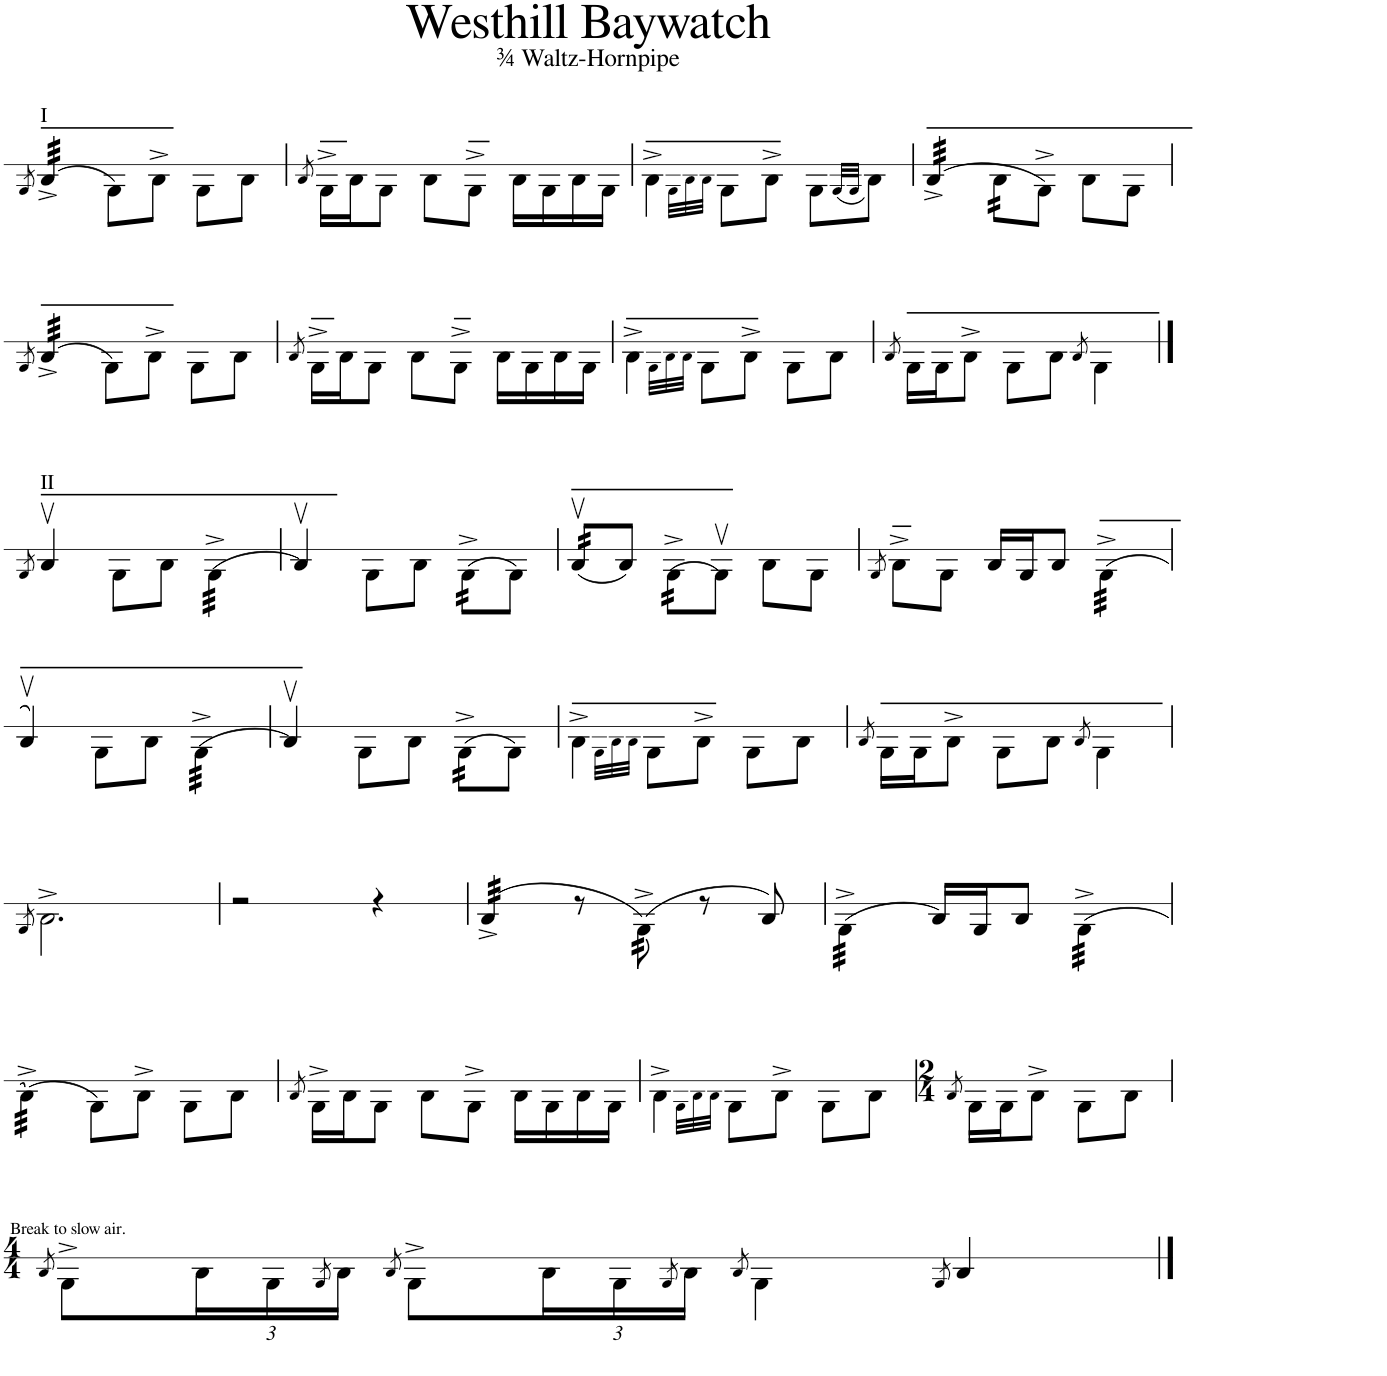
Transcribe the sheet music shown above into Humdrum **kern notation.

**kern
*part1
*staff1
*I"Piano
*I'Pno
*stria1
*clefG2
*k[]
*M3/4
=1
8qa/
!LO:TX:a:t=I
*tremolo
(32cc^/LLL
(32cc^/
(32cc^/
(32cc^/
(32cc^/
(32cc^/
(32cc^/
(32cc^/JJJ
*Xtremolo
8a\L)
8cc^\J
8a\L
8cc\J
=2
8qcc/
16a^\LL
16cc\J
8a\J
8cc\L
8a^\J
16cc\LL
16a\
16cc\
16a\JJ
=3
4cc^\
32qa\LLL
32qcc\
32qcc\JJJ
8a\L
8cc^\J
8a\L
(32qa/LLL
32qa/JJJ
8cc\J)
=4
*tremolo
(32cc^/LLL
(32cc^/
(32cc^/
(32cc^/
(32cc^/
(32cc^/
(32cc^/
(32cc^/JJJ
32cc\LLL
32cc\
32cc\
32cc\
*Xtremolo
8a^\J)
8cc\L
8a\J
!!LO:LB:g=z
=5
8qa/
*tremolo
(32cc^/LLL
(32cc^/
(32cc^/
(32cc^/
(32cc^/
(32cc^/
(32cc^/
(32cc^/JJJ
*Xtremolo
8a\L)
8cc^\J
8a\L
8cc\J
=6
8qcc/
16a^\LL
16cc\J
8a\J
8cc\L
8a^\J
16cc\LL
16a\
16cc\
16a\JJ
=7
4cc^\
32qa\LLL
32qcc\
32qcc\JJJ
8a\L
8cc^\J
8a\L
8cc\J
=8
8qcc/
16a\LL
16a\J
8cc^\J
8a\L
8cc\J
8qcc/
4a\
!!LO:LB:g=z
==9
8qa/
!LO:TX:a:t=II
4ccv/
8a\L
8cc\J
*tremolo
(32a^\LLL
(32a^\
(32a^\
(32a^\
(32a^\
(32a^\
(32a^\
(32a^\JJJ
*Xtremolo
=10
4ccv/)
8a\L
8cc\J
*tremolo
(32a^\LLL
(32a^\
(32a^\
(32a^\
*Xtremolo
8a\J)
=11
*tremolo
(32ccv/LLL
(32ccv/
(32ccv/
(32ccv/
*Xtremolo
8cc/J)
*tremolo
(32a^\LLL
(32a^\
(32a^\
(32a^\
*Xtremolo
8av\J)
8cc\L
8a\J
=12
8qa/
8cc^\L
8a\J
16cc/LL
16a/J
8cc/J
*tremolo
(32a^\LLL
(32a^\
(32a^\
(32a^\
(32a^\
(32a^\
(32a^\
(32a^\JJJ
*Xtremolo
!!LO:LB:g=z
=13
4ccv/)
8a\L
8cc\J
*tremolo
(32a^\LLL
(32a^\
(32a^\
(32a^\
(32a^\
(32a^\
(32a^\
(32a^\JJJ
*Xtremolo
=14
4ccv/)
8a\L
8cc\J
*tremolo
(32a^\LLL
(32a^\
(32a^\
(32a^\
*Xtremolo
8a\J)
=15
4cc^\
32qa\LLL
32qcc\
32qcc\JJJ
8a\L
8cc^\J
8a\L
8cc\J
=16
8qcc/
16a\LL
16a\J
8cc^\J
8a\L
8cc\J
8qcc/
4a\
!!LO:LB:g=z
=17
8qa/
2.cc^\
=18
2r
4r
=19
*tremolo
(32cc^/LLL
(32cc^/
(32cc^/
(32cc^/
(32cc^/
(32cc^/
(32cc^/
(32cc^/JJJ
8r
(32a^\)
(32a^\)
(32a^\)
(32a^\)
*Xtremolo
8r
8cc/)
=20
*tremolo
(32a^\LLL
(32a^\
(32a^\
(32a^\
(32a^\
(32a^\
(32a^\
(32a^\JJJ
*Xtremolo
16cc/LL)
16a/J
8cc/J
*tremolo
(32a^\LLL
(32a^\
(32a^\
(32a^\
(32a^\
(32a^\
(32a^\
(32a^\JJJ
!!LO:LB:g=z
=21
(32cc^\)LLL
(32cc^\)
(32cc^\)
(32cc^\)
(32cc^\)
(32cc^\)
(32cc^\)
(32cc^\)JJJ
*Xtremolo
8a\L)
8cc^\J
8a\L
8cc\J
=22
8qcc/
16a^\LL
16cc\J
8a\J
8cc\L
8a^\J
16cc\LL
16a\
16cc\
16a\JJ
=23
4cc^\
32qa\LLL
32qcc\
32qcc\JJJ
8a\L
8cc^\J
8a\L
8cc\J
=24
*M2/4
8qcc/
16a\LL
16a\J
8cc^\J
8a\L
8cc\J
!!LO:LB:g=z
=25
*M4/4
8qcc/
8a^\L
*Xbrackettup
24cc\L
24a\
8qa/
24cc\JJ
8qcc/
8a^\L
24cc\L
24a\
8qa/
24cc\JJ
8qcc/
4a\
8qa/
4cc/
==
*-
